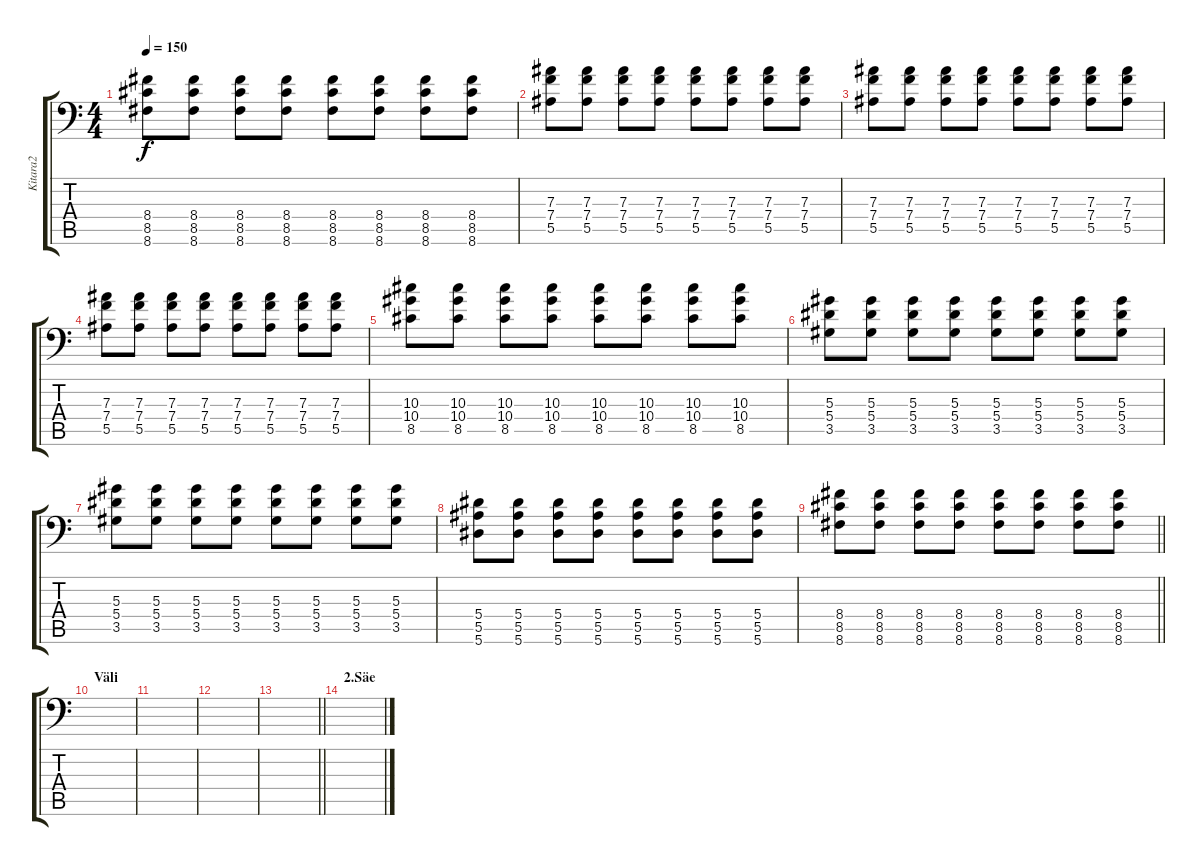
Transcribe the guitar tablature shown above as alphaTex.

\track ("Kitara2" "Kitara2") {instrument distortionguitar}
\staff {score tabs}
\tuning (C4 G3 Eb3 Bb2 F2 Bb1) {hide}
\ts (4 4)
\tempo 150
\clef f4
\ks c
(8.4 8.5 8.6).8{dy f} (8.4 8.5 8.6).8 (8.4 8.5 8.6).8 (8.4 8.5 8.6).8 (8.4 8.5 8.6).8 (8.4 8.5 8.6).8 (8.4 8.5 8.6).8 (8.4 8.5 8.6).8 |
(7.3 7.4 5.5).8 (7.3 7.4 5.5).8 (7.3 7.4 5.5).8 (7.3 7.4 5.5).8 (7.3 7.4 5.5).8 (7.3 7.4 5.5).8 (7.3 7.4 5.5).8 (7.3 7.4 5.5).8 |
(7.3 7.4 5.5).8 (7.3 7.4 5.5).8 (7.3 7.4 5.5).8 (7.3 7.4 5.5).8 (7.3 7.4 5.5).8 (7.3 7.4 5.5).8 (7.3 7.4 5.5).8 (7.3 7.4 5.5).8 |
(7.3 7.4 5.5).8 (7.3 7.4 5.5).8 (7.3 7.4 5.5).8 (7.3 7.4 5.5).8 (7.3 7.4 5.5).8 (7.3 7.4 5.5).8 (7.3 7.4 5.5).8 (7.3 7.4 5.5).8 |
(10.3 10.4 8.5).8 (10.3 10.4 8.5).8 (10.3 10.4 8.5).8 (10.3 10.4 8.5).8 (10.3 10.4 8.5).8 (10.3 10.4 8.5).8 (10.3 10.4 8.5).8 (10.3 10.4 8.5).8 |
(5.3 5.4 3.5).8 (5.3 5.4 3.5).8 (5.3 5.4 3.5).8 (5.3 5.4 3.5).8 (5.3 5.4 3.5).8 (5.3 5.4 3.5).8 (5.3 5.4 3.5).8 (5.3 5.4 3.5).8 |
(5.3 5.4 3.5).8 (5.3 5.4 3.5).8 (5.3 5.4 3.5).8 (5.3 5.4 3.5).8 (5.3 5.4 3.5).8 (5.3 5.4 3.5).8 (5.3 5.4 3.5).8 (5.3 5.4 3.5).8 |
(5.4 5.5 5.6).8 (5.4 5.5 5.6).8 (5.4 5.5 5.6).8 (5.4 5.5 5.6).8 (5.4 5.5 5.6).8 (5.4 5.5 5.6).8 (5.4 5.5 5.6).8 (5.4 5.5 5.6).8 |
\barLineRight lightlight
(8.4 8.5 8.6).8 (8.4 8.5 8.6).8 (8.4 8.5 8.6).8 (8.4 8.5 8.6).8 (8.4 8.5 8.6).8 (8.4 8.5 8.6).8 (8.4 8.5 8.6).8 (8.4 8.5 8.6).8 |
\section ("" "Väli")
|
|
|
\barLineRight lightlight
|
\section ("" "2.Säe")
